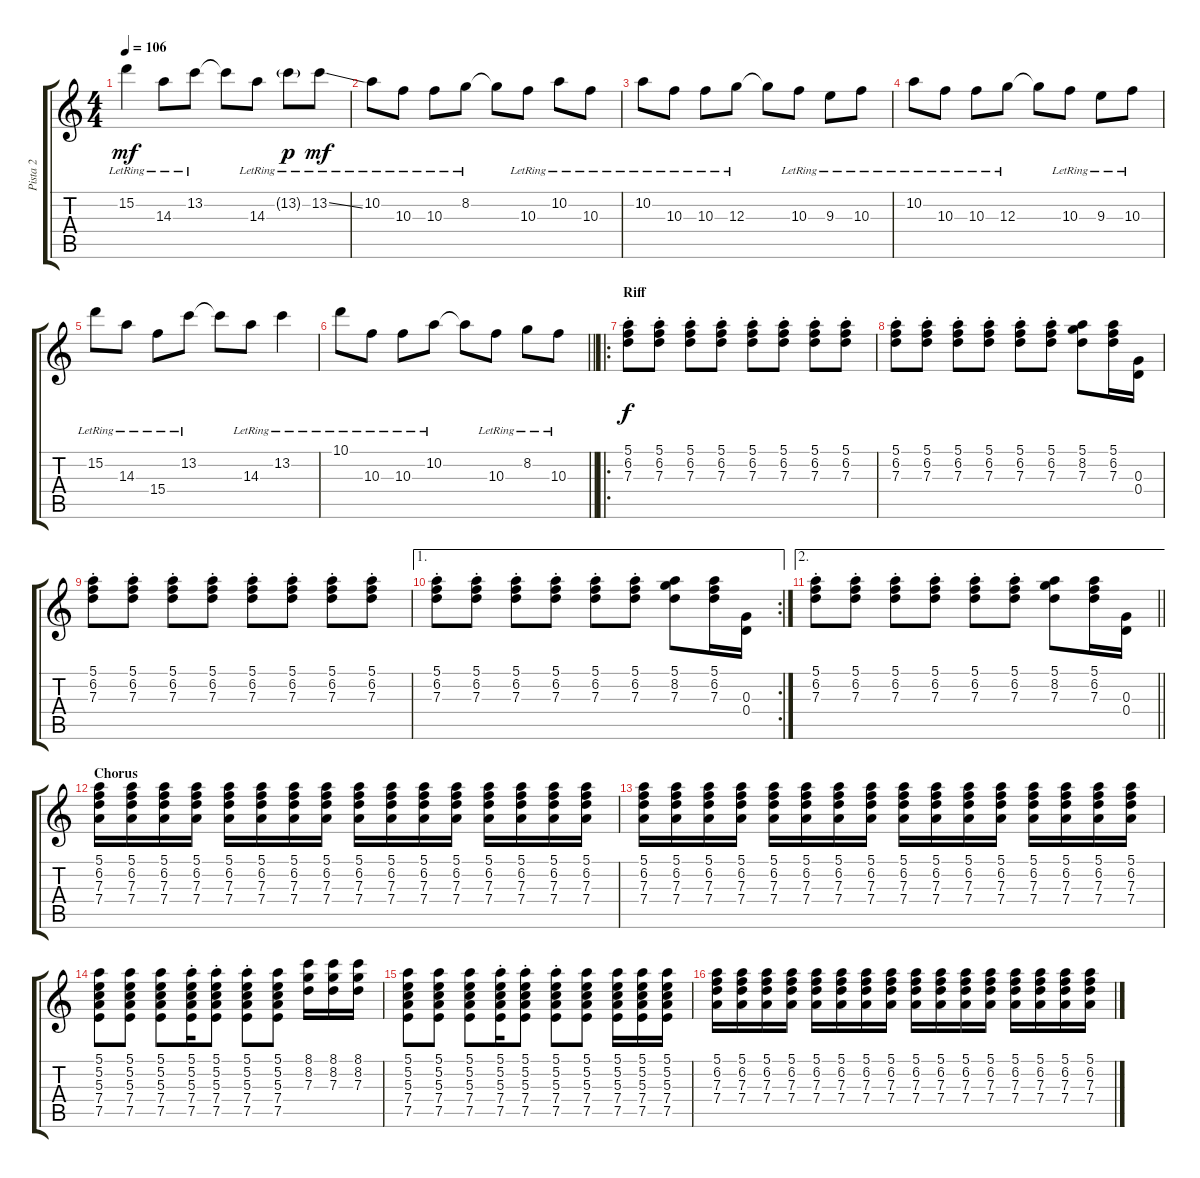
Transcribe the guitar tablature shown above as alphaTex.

\track ("Pista 2" "Pista 2") {instrument distortionguitar}
\staff {score tabs}
\tuning (E4 B3 G3 D3 A2 E2) {hide}
\ts (4 4)
\tempo 106
\clef g2
\ks c
15.2{lr}.4{dy mf} 14.3{lr}.8 13.2{lr}.8 13.2{t}.8 14.3{lr}.8 13.2{g lr}.8{dy p} 13.2{ss lr}.8{dy mf} |
10.2{lr}.8 10.3{lr}.8 10.3{lr}.8 8.2{lr}.8 8.2{t}.8 10.3{lr}.8 10.2{lr}.8 10.3{lr}.8 |
10.2{lr}.8 10.3{lr}.8 10.3{lr}.8 12.3{lr}.8 12.3{t}.8 10.3{lr}.8 9.3{lr}.8 10.3{lr}.8 |
10.2{lr}.8 10.3{lr}.8 10.3{lr}.8 12.3{lr}.8 12.3{t}.8 10.3{lr}.8 9.3{lr}.8 10.3{lr}.8 |
15.2{lr}.8 14.3{lr}.8 15.4{lr}.8 13.2{lr}.8 13.2{t}.8 14.3{lr}.8 13.2{lr}.4 |
\barLineRight lightlight
10.1{lr}.8 10.3{lr}.8 10.3{lr}.8 10.2{lr}.8 10.2{t}.8 10.3{lr}.8 8.2{lr}.8 10.3{lr}.8 |
\ro
\section ("" "Riff")
(5.1{st} 6.2{st} 7.3{st}).8{dy f volume 12 instrument distortionguitar} (5.1{st} 6.2{st} 7.3{st}).8 (5.1{st} 6.2{st} 7.3{st}).8 (5.1{st} 6.2{st} 7.3{st}).8 (5.1{st} 6.2{st} 7.3{st}).8 (5.1{st} 6.2{st} 7.3{st}).8 (5.1{st} 6.2{st} 7.3{st}).8 (5.1{st} 6.2{st} 7.3{st}).8 |
(5.1{st} 6.2{st} 7.3{st}).8 (5.1{st} 6.2{st} 7.3{st}).8 (5.1{st} 6.2{st} 7.3{st}).8 (5.1{st} 6.2{st} 7.3{st}).8 (5.1{st} 6.2{st} 7.3{st}).8 (5.1{st} 6.2{st} 7.3{st}).8 (5.1 8.2 7.3).8 (5.1 6.2 7.3).16 (0.3 0.4).16 |
(5.1{st} 6.2{st} 7.3{st}).8 (5.1{st} 6.2{st} 7.3{st}).8 (5.1{st} 6.2{st} 7.3{st}).8 (5.1{st} 6.2{st} 7.3{st}).8 (5.1{st} 6.2{st} 7.3{st}).8 (5.1{st} 6.2{st} 7.3{st}).8 (5.1{st} 6.2{st} 7.3{st}).8 (5.1{st} 6.2{st} 7.3{st}).8 |
\ae 1
\rc 2
(5.1{st} 6.2{st} 7.3{st}).8 (5.1{st} 6.2{st} 7.3{st}).8 (5.1{st} 6.2{st} 7.3{st}).8 (5.1{st} 6.2{st} 7.3{st}).8 (5.1{st} 6.2{st} 7.3{st}).8 (5.1{st} 6.2{st} 7.3{st}).8 (5.1 8.2 7.3).8 (5.1 6.2 7.3).16 (0.3 0.4).16 |
\ae 2
\barLineRight lightlight
(5.1{st} 6.2{st} 7.3{st}).8 (5.1{st} 6.2{st} 7.3{st}).8 (5.1{st} 6.2{st} 7.3{st}).8 (5.1{st} 6.2{st} 7.3{st}).8 (5.1{st} 6.2{st} 7.3{st}).8 (5.1{st} 6.2{st} 7.3{st}).8 (5.1 8.2 7.3).8 (5.1 6.2 7.3).16 (0.3 0.4).16 |
\section ("" "Chorus")
(5.1 6.2 7.3 7.4).16 (5.1 6.2 7.3 7.4).16 (5.1 6.2 7.3 7.4).16 (5.1 6.2 7.3 7.4).16 (5.1 6.2 7.3 7.4).16 (5.1 6.2 7.3 7.4).16 (5.1 6.2 7.3 7.4).16 (5.1 6.2 7.3 7.4).16 (5.1 6.2 7.3 7.4).16 (5.1 6.2 7.3 7.4).16 (5.1 6.2 7.3 7.4).16 (5.1 6.2 7.3 7.4).16 (5.1 6.2 7.3 7.4).16 (5.1 6.2 7.3 7.4).16 (5.1 6.2 7.3 7.4).16 (5.1 6.2 7.3 7.4).16 |
(5.1 6.2 7.3 7.4).16 (5.1 6.2 7.3 7.4).16 (5.1 6.2 7.3 7.4).16 (5.1 6.2 7.3 7.4).16 (5.1 6.2 7.3 7.4).16 (5.1 6.2 7.3 7.4).16 (5.1 6.2 7.3 7.4).16 (5.1 6.2 7.3 7.4).16 (5.1 6.2 7.3 7.4).16 (5.1 6.2 7.3 7.4).16 (5.1 6.2 7.3 7.4).16 (5.1 6.2 7.3 7.4).16 (5.1 6.2 7.3 7.4).16 (5.1 6.2 7.3 7.4).16 (5.1 6.2 7.3 7.4).16 (5.1 6.2 7.3 7.4).16 |
(5.1 5.2 5.3 7.4 7.5).8 (5.1 5.2 5.3 7.4 7.5).8 (5.1 5.2 5.3 7.4 7.5).8 (5.1{st} 5.2{st} 5.3{st} 7.4 7.5).16 (5.1{st} 5.2{st} 5.3{st} 7.4 7.5).8 (5.1{st} 5.2{st} 5.3{st} 7.4 7.5).8 (5.1 5.2 5.3 7.4 7.5).8 (8.1 8.2 7.3).16 (8.1 8.2 7.3).16 (8.1 8.2 7.3).16 |
(5.1 5.2 5.3 7.4 7.5).8 (5.1 5.2 5.3 7.4 7.5).8 (5.1 5.2 5.3 7.4 7.5).8 (5.1{st} 5.2{st} 5.3{st} 7.4 7.5).16 (5.1{st} 5.2{st} 5.3{st} 7.4 7.5).8 (5.1{st} 5.2{st} 5.3{st} 7.4 7.5).8 (5.1 5.2 5.3 7.4 7.5).8 (5.1 5.2 5.3 7.4 7.5).16 (5.1 5.2 5.3 7.4 7.5).16 (5.1 5.2 5.3 7.4 7.5).16 |
(5.1 6.2 7.3 7.4).16 (5.1 6.2 7.3 7.4).16 (5.1 6.2 7.3 7.4).16 (5.1 6.2 7.3 7.4).16 (5.1 6.2 7.3 7.4).16 (5.1 6.2 7.3 7.4).16 (5.1 6.2 7.3 7.4).16 (5.1 6.2 7.3 7.4).16 (5.1 6.2 7.3 7.4).16 (5.1 6.2 7.3 7.4).16 (5.1 6.2 7.3 7.4).16 (5.1 6.2 7.3 7.4).16 (5.1 6.2 7.3 7.4).16 (5.1 6.2 7.3 7.4).16 (5.1 6.2 7.3 7.4).16 (5.1 6.2 7.3 7.4).16
